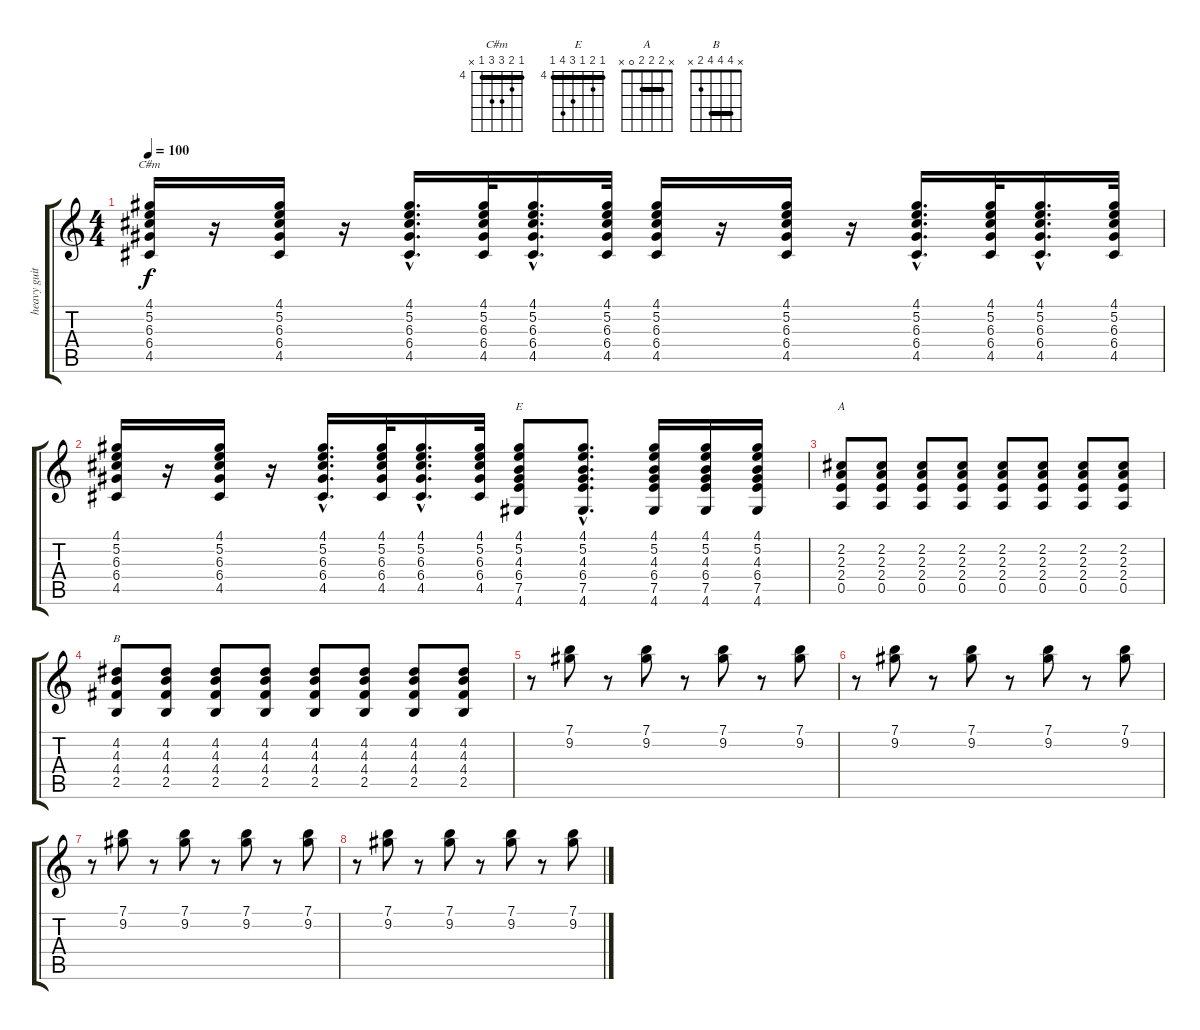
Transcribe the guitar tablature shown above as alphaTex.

\track ("heavy guitar" "heavy guit") {instrument overdrivenguitar}
\staff {score tabs}
\tuning (E4 B3 G3 D3 A2 E2) {hide}
\chord ("C#m" 4 5 6 6 4 x) {firstfret 4 barre 4}
\chord ("E" 4 5 4 6 7 4) {firstfret 4 barre 4}
\chord ("A" x 2 2 2 0 x) {barre 2}
\chord ("B" x 4 4 4 2 x) {barre 4}
\ts (4 4)
\tempo 100
\clef g2
\ks c
(4.1 5.2 6.3 6.4 4.5).16{ch "C#m" dy f} r.16 (4.1 5.2 6.3 6.4 4.5).16 r.16 (4.1{hac} 5.2{hac} 6.3{hac} 6.4{hac} 4.5{hac}).16{d} (4.1 5.2 6.3 6.4 4.5).32 (4.1{hac} 5.2{hac} 6.3{hac} 6.4{hac} 4.5{hac}).16{d} (4.1 5.2 6.3 6.4 4.5).32 (4.1 5.2 6.3 6.4 4.5).16 r.16 (4.1 5.2 6.3 6.4 4.5).16 r.16 (4.1{hac} 5.2{hac} 6.3{hac} 6.4{hac} 4.5{hac}).16{d} (4.1 5.2 6.3 6.4 4.5).32 (4.1{hac} 5.2{hac} 6.3{hac} 6.4{hac} 4.5{hac}).16{d} (4.1 5.2 6.3 6.4 4.5).32 |
(4.1 5.2 6.3 6.4 4.5).16 r.16 (4.1 5.2 6.3 6.4 4.5).16 r.16 (4.1{hac} 5.2{hac} 6.3{hac} 6.4{hac} 4.5{hac}).16{d} (4.1 5.2 6.3 6.4 4.5).32 (4.1{hac} 5.2{hac} 6.3{hac} 6.4{hac} 4.5{hac}).16{d} (4.1 5.2 6.3 6.4 4.5).32 (4.1 5.2 4.3 6.4 7.5 4.6).8{ch "E"} (4.1{hac} 5.2{hac} 4.3{hac} 6.4{hac} 7.5{hac} 4.6{hac}).8{d} (4.1 5.2 4.3 6.4 7.5 4.6).16 (4.1 5.2 4.3 6.4 7.5 4.6).16 (4.1 5.2 4.3 6.4 7.5 4.6).16 |
(2.2 2.3 2.4 0.5).8{ch "A"} (2.2 2.3 2.4 0.5).8 (2.2 2.3 2.4 0.5).8 (2.2 2.3 2.4 0.5).8 (2.2 2.3 2.4 0.5).8 (2.2 2.3 2.4 0.5).8 (2.2 2.3 2.4 0.5).8 (2.2 2.3 2.4 0.5).8 |
(4.2 4.3 4.4 2.5).8{ch "B"} (4.2 4.3 4.4 2.5).8 (4.2 4.3 4.4 2.5).8 (4.2 4.3 4.4 2.5).8 (4.2 4.3 4.4 2.5).8 (4.2 4.3 4.4 2.5).8 (4.2 4.3 4.4 2.5).8 (4.2 4.3 4.4 2.5).8 |
r.8 (7.1 9.2).8 r.8 (7.1 9.2).8 r.8 (7.1 9.2).8 r.8 (7.1 9.2).8 |
r.8 (7.1 9.2).8 r.8 (7.1 9.2).8 r.8 (7.1 9.2).8 r.8 (7.1 9.2).8 |
r.8 (7.1 9.2).8 r.8 (7.1 9.2).8 r.8 (7.1 9.2).8 r.8 (7.1 9.2).8 |
r.8 (7.1 9.2).8 r.8 (7.1 9.2).8 r.8 (7.1 9.2).8 r.8 (7.1 9.2).8
